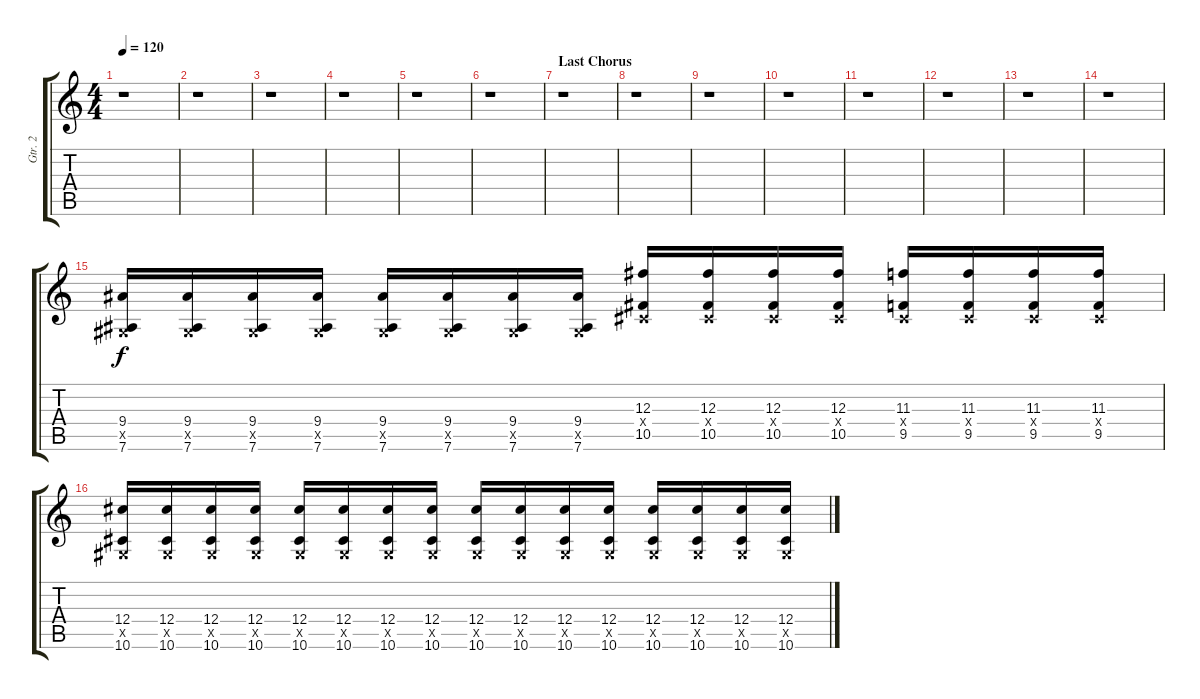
\track ("Gtr. 2" "Gtr. 2") {instrument distortionguitar}
\staff {score tabs}
\tuning (Eb4 Bb3 Gb3 Db3 Ab2 Eb2) {hide}
\ts (4 4)
\tempo 120
\clef g2
\ks c
r.1{dy f} |
r.1 |
r.1 |
r.1 |
r.1 |
r.1 |
\section ("" "Last Chorus")
r.1 |
r.1 |
r.1 |
r.1 |
r.1 |
r.1 |
r.1 |
r.1 |
(9.4 0.5{x} 7.6).16 (9.4 0.5{x} 7.6).16 (9.4 0.5{x} 7.6).16 (9.4 0.5{x} 7.6).16 (9.4 0.5{x} 7.6).16 (9.4 0.5{x} 7.6).16 (9.4 0.5{x} 7.6).16 (9.4 0.5{x} 7.6).16 (12.3 0.4{x} 10.5).16 (12.3 0.4{x} 10.5).16 (12.3 0.4{x} 10.5).16 (12.3 0.4{x} 10.5).16 (11.3 0.4{x} 9.5).16 (11.3 0.4{x} 9.5).16 (11.3 0.4{x} 9.5).16 (11.3 0.4{x} 9.5).16 |
(12.4 0.5{x} 10.6).16 (12.4 0.5{x} 10.6).16 (12.4 0.5{x} 10.6).16 (12.4 0.5{x} 10.6).16 (12.4 0.5{x} 10.6).16 (12.4 0.5{x} 10.6).16 (12.4 0.5{x} 10.6).16 (12.4 0.5{x} 10.6).16 (12.4 0.5{x} 10.6).16 (12.4 0.5{x} 10.6).16 (12.4 0.5{x} 10.6).16 (12.4 0.5{x} 10.6).16 (12.4 0.5{x} 10.6).16 (12.4 0.5{x} 10.6).16 (12.4 0.5{x} 10.6).16 (12.4 0.5{x} 10.6).16
